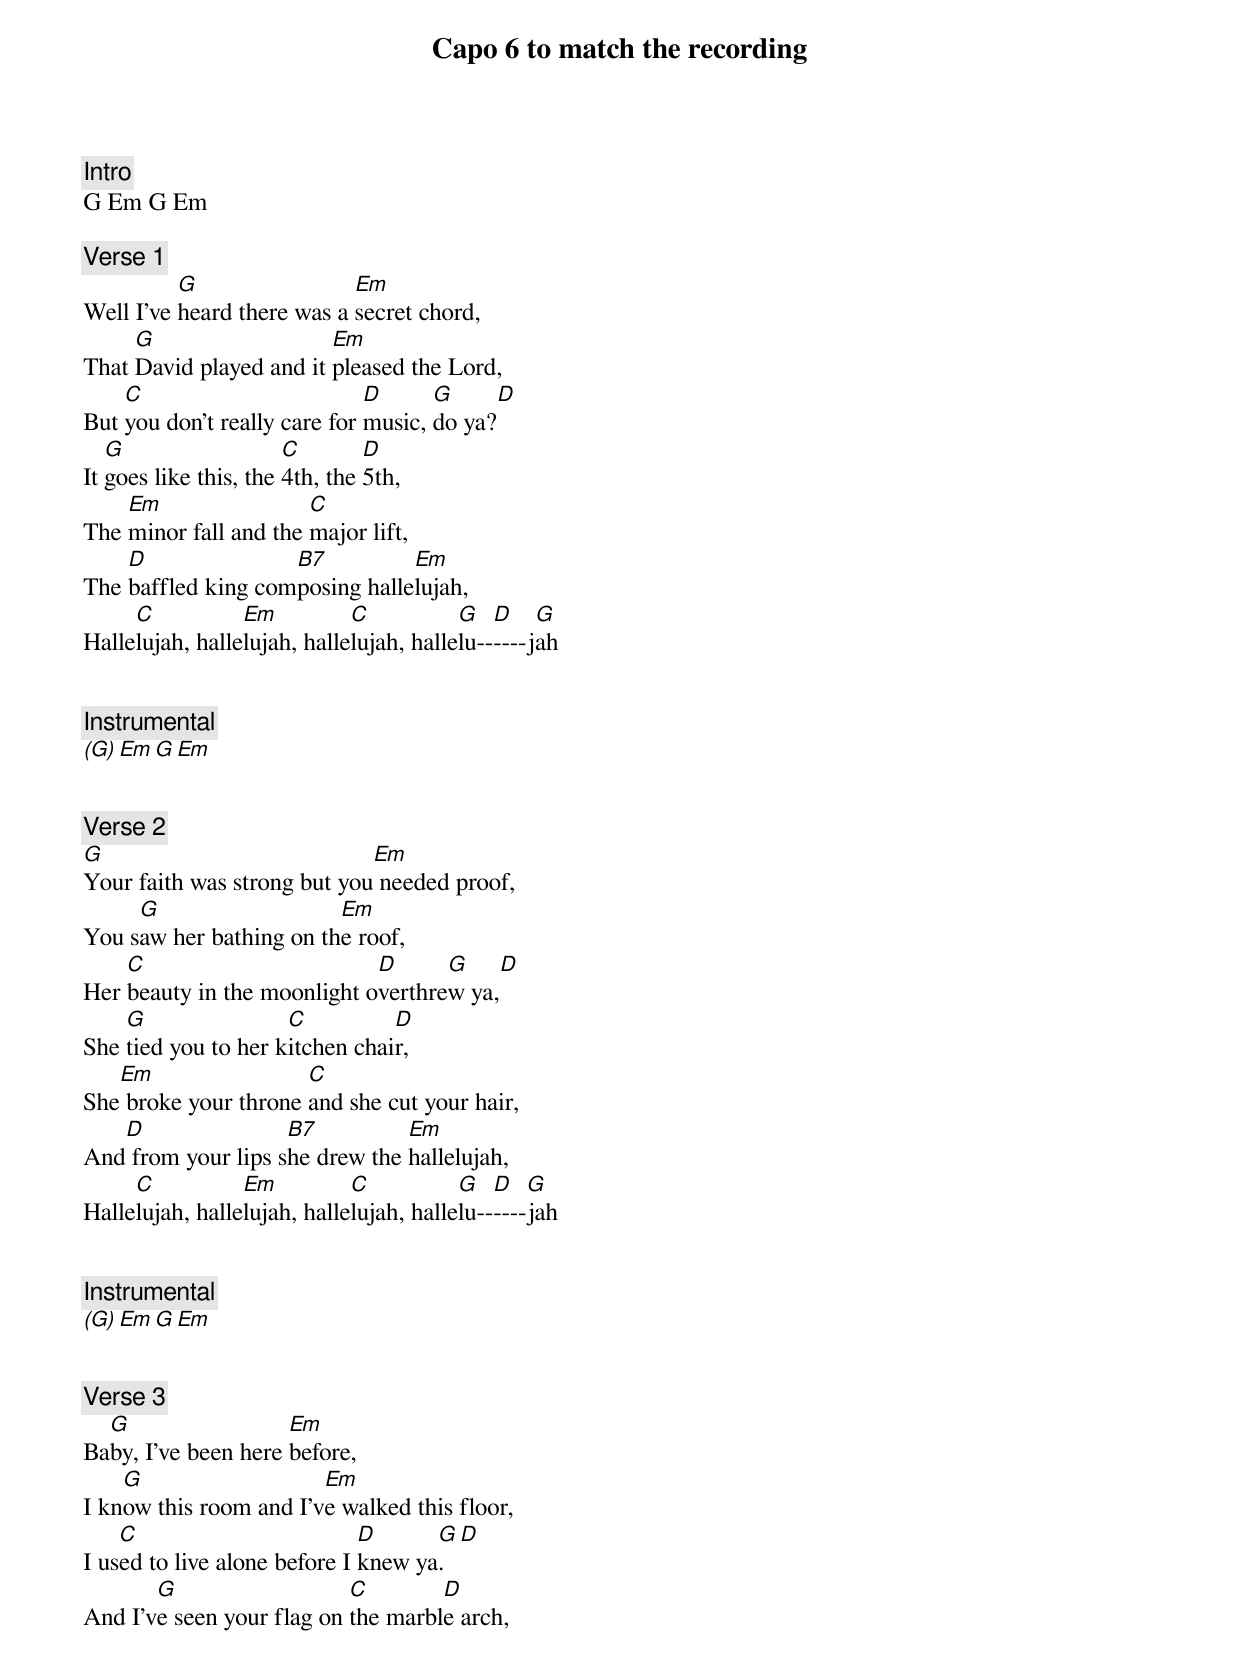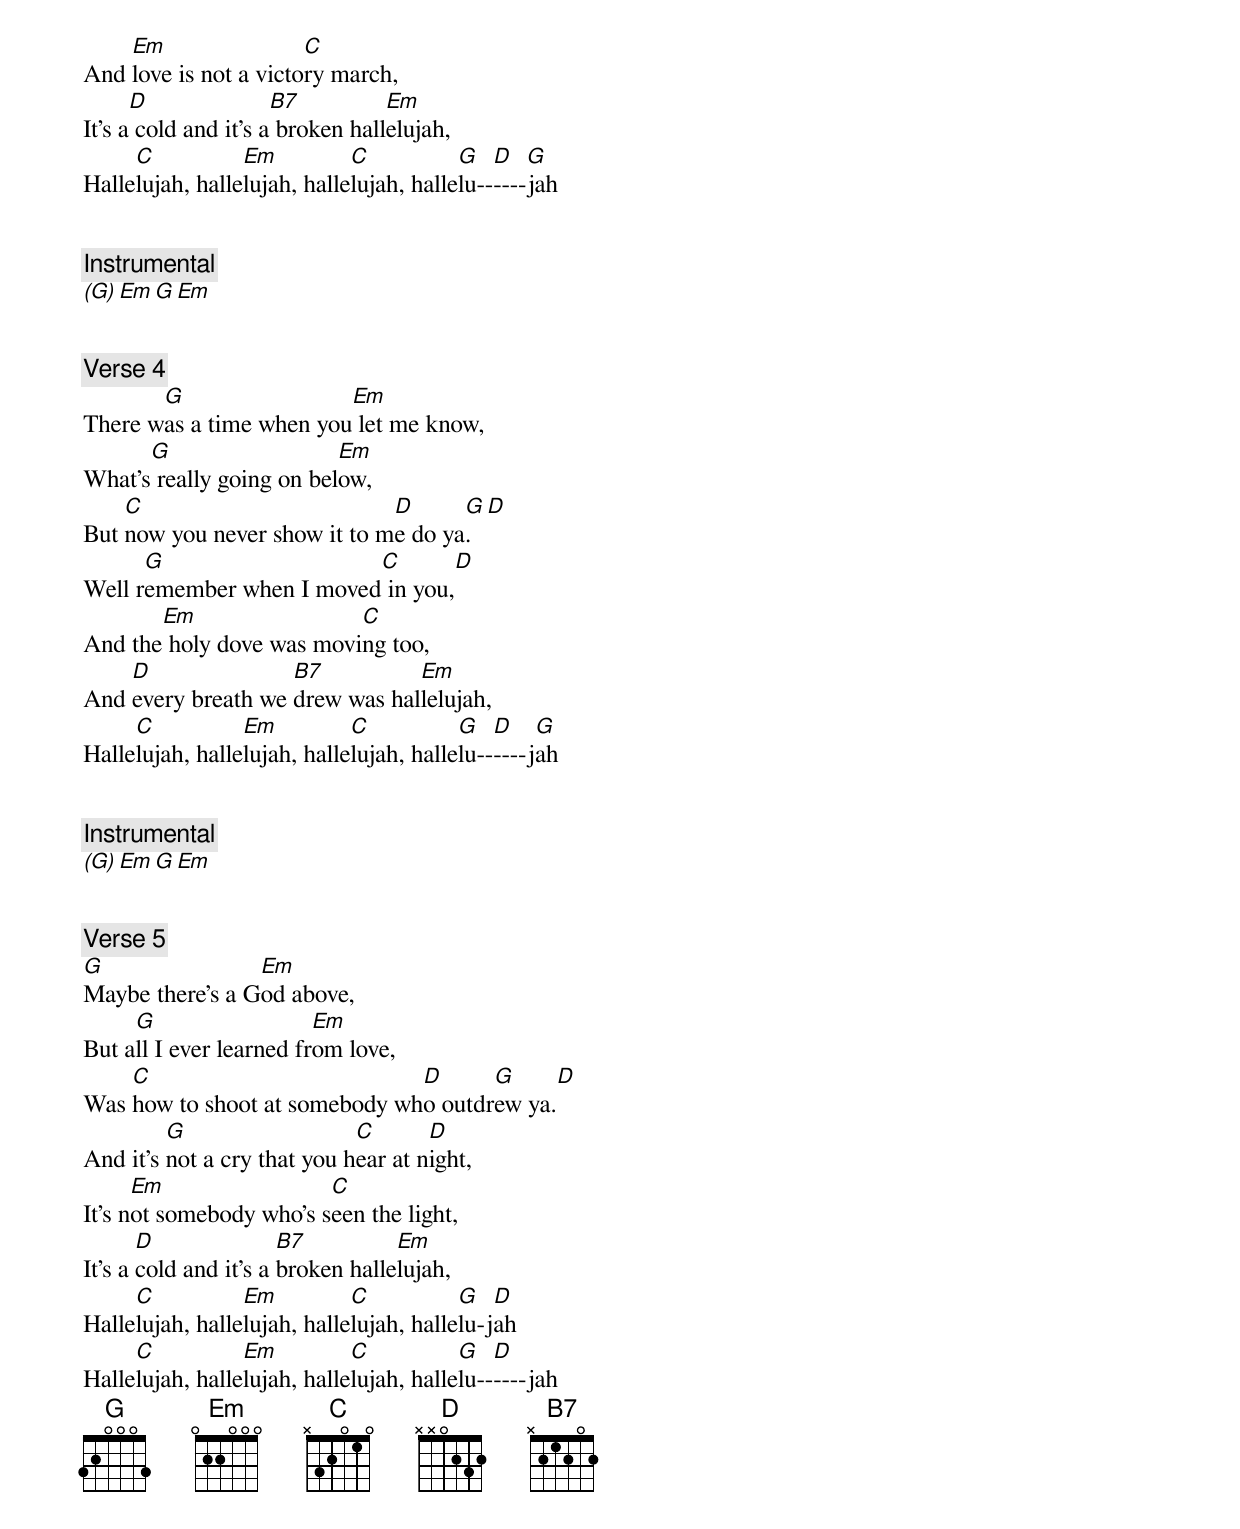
Capo 6 to match the recording

[Intro]
G Em G Em

[Verse 1]
          G                 Em
Well I've heard there was a secret chord,
     G                   Em
That David played and it pleased the Lord,
    C                         D      G       D
But you don't really care for music, do ya?
   G                   C        D
It goes like this, the 4th, the 5th,
    Em                 C
The minor fall and the major lift,
    D               B7          Em
The baffled king composing hallelujah,
     C           Em          C           G   D    G
Hallelujah, hallelujah, hallelujah, hallelu------jah


[Instrumental]
(G) Em G Em


[Verse 2]
G                            Em
Your faith was strong but you needed proof,
     G                   Em
You saw her bathing on the roof,
    C                        D      G       D
Her beauty in the moonlight overthrew ya,
    G                C          D
She tied you to her kitchen chair,
   Em                 C
She broke your throne and she cut your hair,
   D                B7          Em
And from your lips she drew the hallelujah,
     C           Em          C           G   D   G
Hallelujah, hallelujah, hallelujah, hallelu------jah


[Instrumental]
(G) Em G Em


[Verse 3]
  G                  Em
Baby, I've been here before,
    G                   Em
I know this room and I've walked this floor,
    C                         D      G       D
I used to live alone before I knew ya.
       G                   C        D
And I've seen your flag on the marble arch,
    Em                 C
And love is not a victory march,
      D               B7          Em
It's a cold and it's a broken hallelujah,
     C           Em          C           G   D   G
Hallelujah, hallelujah, hallelujah, hallelu------jah


[Instrumental]
(G) Em G Em


[Verse 4]
       G                 Em
There was a time when you let me know,
      G                   Em
What's really going on below,
    C                         D      G       D
But now you never show it to me do ya.
      G                   C        D
Well remember when I moved in you,
       Em                 C
And the holy dove was moving too,
    D               B7          Em
And every breath we drew was hallelujah,
     C           Em          C           G   D    G
Hallelujah, hallelujah, hallelujah, hallelu------jah


[Instrumental]
(G) Em G Em


[Verse 5]
G                Em
Maybe there's a God above,
     G                   Em
But all I ever learned from love,
    C                          D      G       D
Was how to shoot at somebody who outdrew ya.
         G                   C       D
And it's not a cry that you hear at night,
      Em                 C
It's not somebody who's seen the light,
       D               B7          Em
It's a cold and it's a broken hallelujah,
     C           Em          C           G   D
Hallelujah, hallelujah, hallelujah, hallelu-jah
     C           Em          C           G   D
Hallelujah, hallelujah, hallelujah, hallelu------jah
